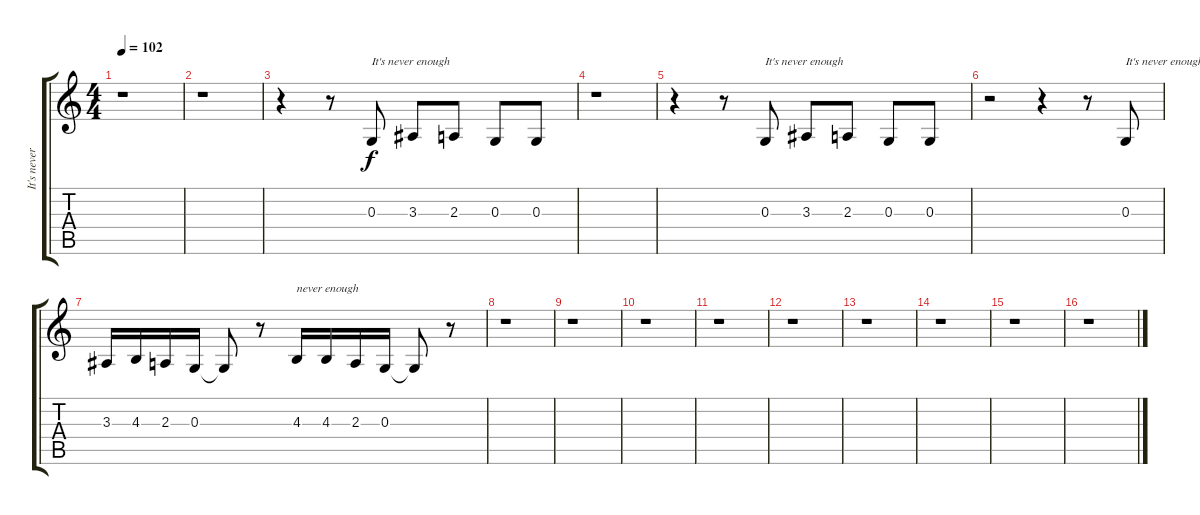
\track ("It's never enough" "It's never") {instrument englishhorn}
\staff {score tabs}
\tuning (E4 B3 G3 D3 A2 E2) {hide}
\ts (4 4)
\tempo 102
\clef g2
\ks c
r.1{dy f} |
r.1 |
r.4 r.8 0.3.8{txt "It's never enough"} 3.3.8 2.3.8 0.3.8 0.3.8 |
r.1 |
r.4 r.8 0.3.8{txt "It's never enough"} 3.3.8 2.3.8 0.3.8 0.3.8 |
r.2 r.4 r.8 0.3.8{txt "It's never enough"} |
3.3.16 4.3.16 2.3.16 0.3.16 0.3{t}.8 r.8 4.3.16{txt "never enough"} 4.3.16 2.3.16 0.3.16 0.3{t}.8 r.8 |
r.1 |
r.1 |
r.1 |
r.1 |
r.1 |
r.1 |
r.1 |
r.1 |
r.1
